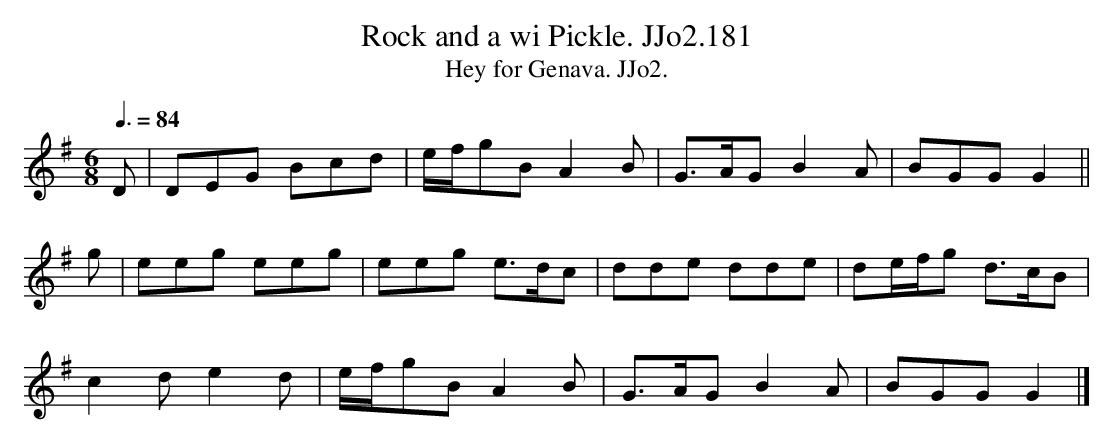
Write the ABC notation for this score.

X:1
T:Rock and a wi Pickle. JJo2.181
T:Hey for Genava. JJo2.
M:6/8
L:1/8
Q:3/8=84
K:G
D|DEG Bcd|e/f/gBA2B|G>AGB2A|BGGG2||
g|eeg eeg|eeg e>dc|dde dde|de/f/g d>cB|
c2de2d|e/f/gBA2B|G>AGB2A|BGGG2|]
